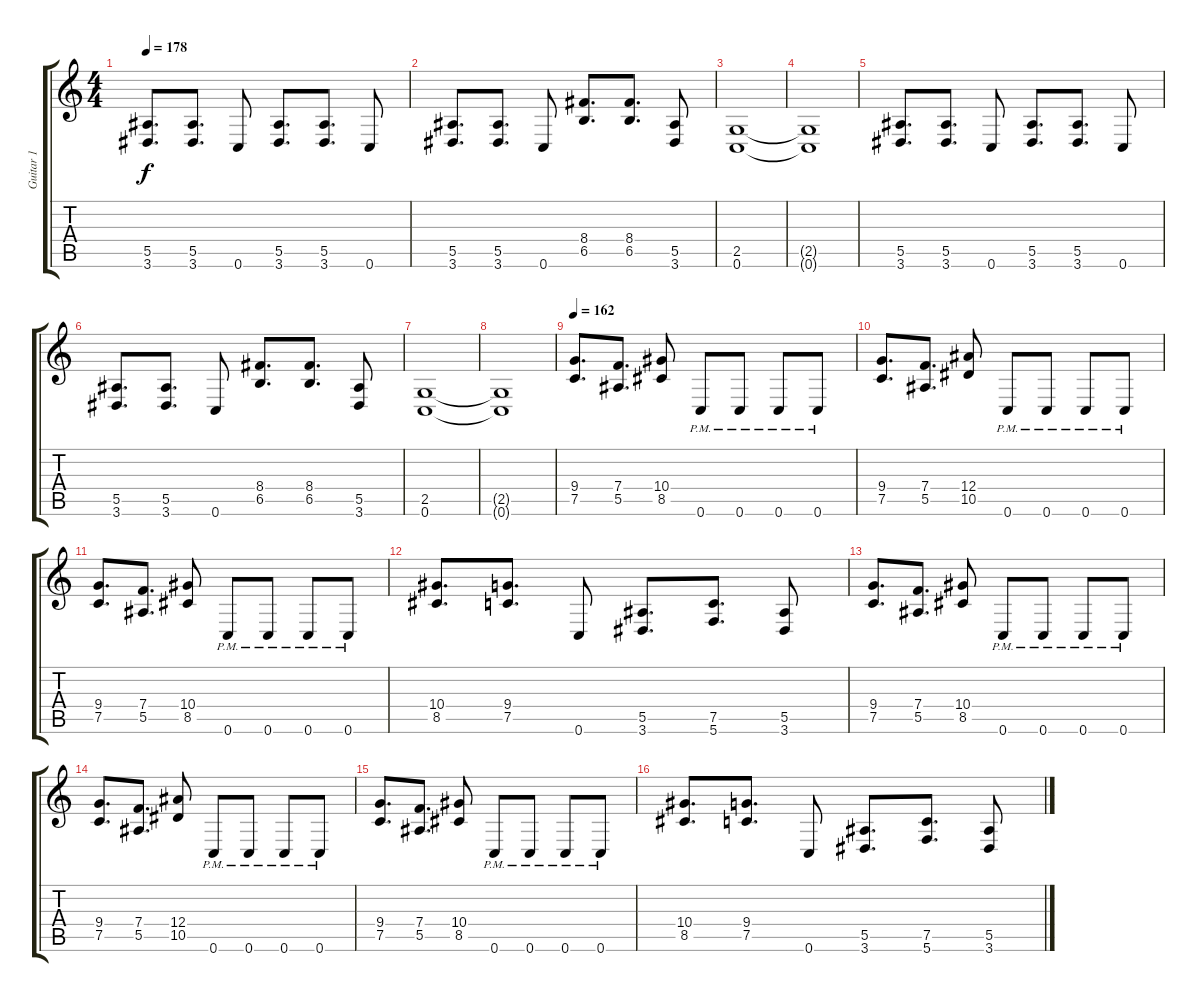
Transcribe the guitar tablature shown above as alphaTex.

\track ("Guitar 1" "Guitar 1") {instrument distortionguitar}
\staff {score tabs}
\tuning (C4 G3 Eb3 Bb2 F2 C2) {hide}
\ts (4 4)
\tempo 178
\clef g2
\ks c
(5.5 3.6).8{d dy f} (5.5 3.6).8{d} 0.6.8 (5.5 3.6).8{d} (5.5 3.6).8{d} 0.6.8 |
(5.5 3.6).8{d} (5.5 3.6).8{d} 0.6.8 (8.4 6.5).8{d} (8.4 6.5).8{d} (5.5 3.6).8 |
(2.5 0.6).1 |
(2.5{t} 0.6{t}).1 |
(5.5 3.6).8{d} (5.5 3.6).8{d} 0.6.8 (5.5 3.6).8{d} (5.5 3.6).8{d} 0.6.8 |
(5.5 3.6).8{d} (5.5 3.6).8{d} 0.6.8 (8.4 6.5).8{d} (8.4 6.5).8{d} (5.5 3.6).8 |
(2.5 0.6).1 |
(2.5{t} 0.6{t}).1 |
\tempo 162
(9.4 7.5).8{d} (7.4 5.5).8{d} (10.4 8.5).8 0.6{pm}.8 0.6{pm}.8 0.6{pm}.8 0.6{pm}.8 |
(9.4 7.5).8{d} (7.4 5.5).8{d} (12.4 10.5).8 0.6{pm}.8 0.6{pm}.8 0.6{pm}.8 0.6{pm}.8 |
(9.4 7.5).8{d} (7.4 5.5).8{d} (10.4 8.5).8 0.6{pm}.8 0.6{pm}.8 0.6{pm}.8 0.6{pm}.8 |
(10.4 8.5).8{d} (9.4 7.5).8{d} 0.6.8 (5.5 3.6).8{d} (7.5 5.6).8{d} (5.5 3.6).8 |
(9.4 7.5).8{d} (7.4 5.5).8{d} (10.4 8.5).8 0.6{pm}.8 0.6{pm}.8 0.6{pm}.8 0.6{pm}.8 |
(9.4 7.5).8{d} (7.4 5.5).8{d} (12.4 10.5).8 0.6{pm}.8 0.6{pm}.8 0.6{pm}.8 0.6{pm}.8 |
(9.4 7.5).8{d} (7.4 5.5).8{d} (10.4 8.5).8 0.6{pm}.8 0.6{pm}.8 0.6{pm}.8 0.6{pm}.8 |
(10.4 8.5).8{d} (9.4 7.5).8{d} 0.6.8 (5.5 3.6).8{d} (7.5 5.6).8{d} (5.5 3.6).8
